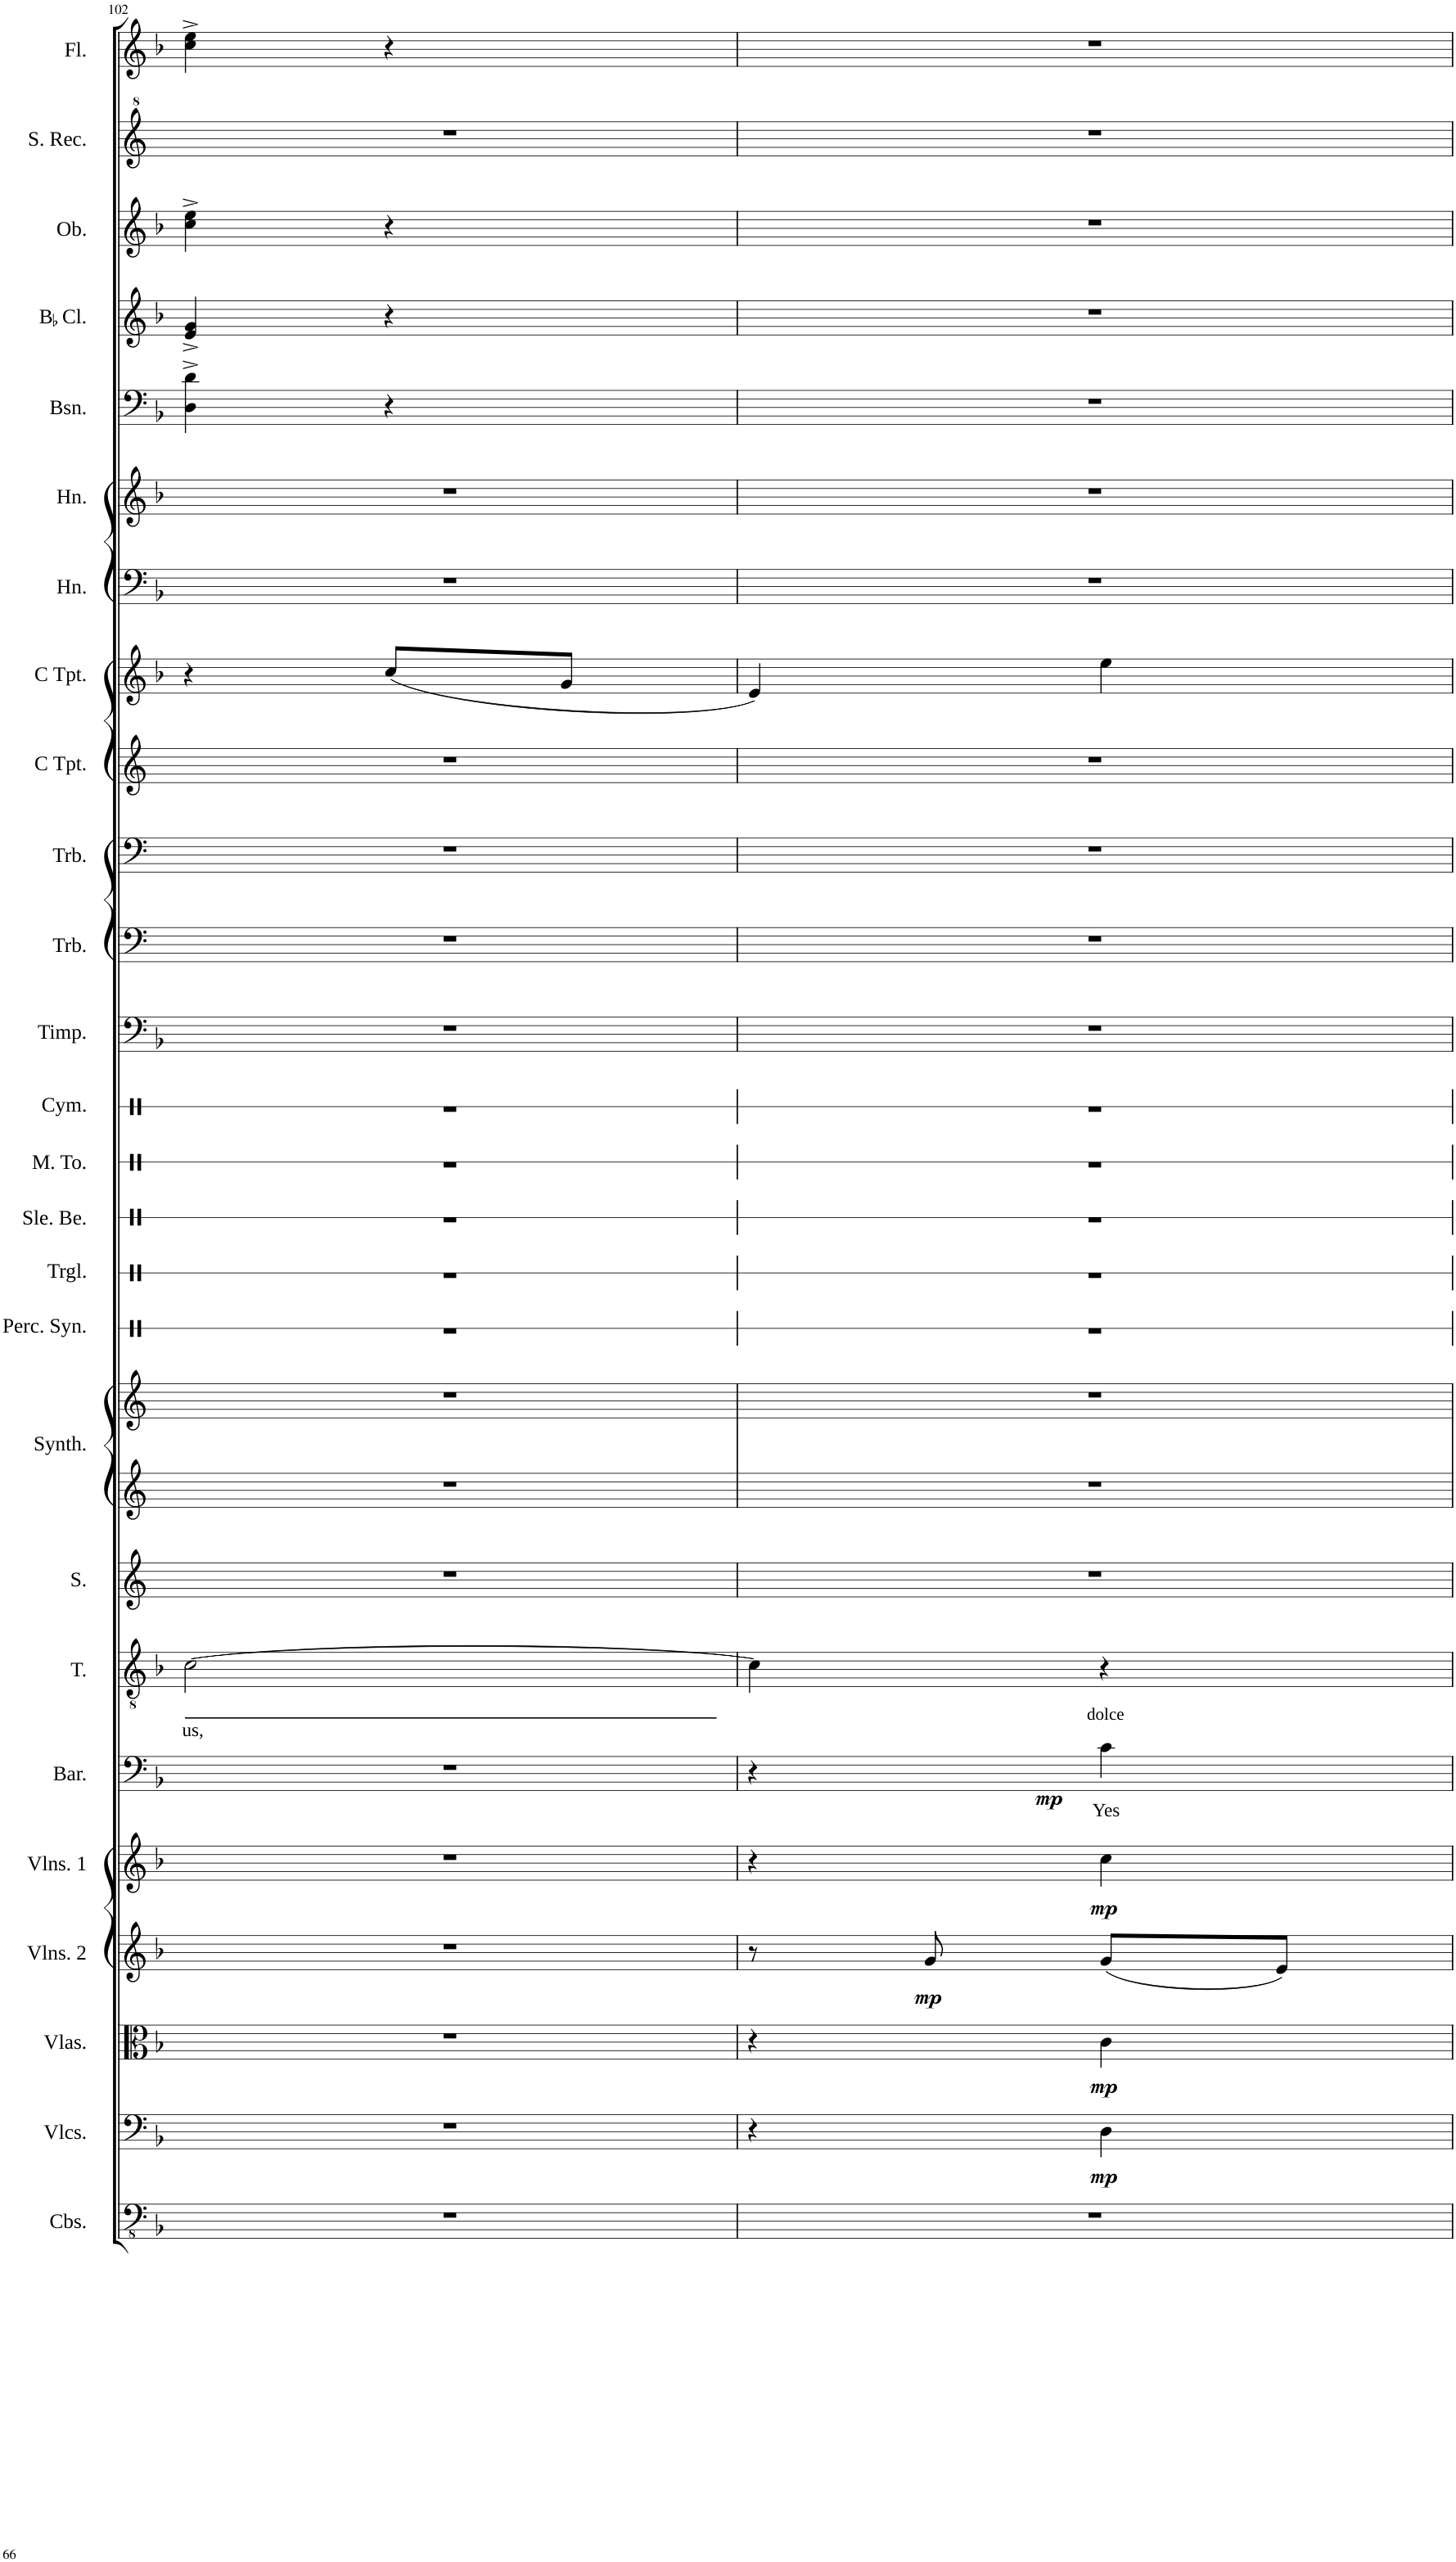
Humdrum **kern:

**kern	**kern	**dynam	**kern	**dynam	**kern	**dynam	**kern	**dynam	**kern	**text	**dynam	**kern	**text	**kern	**kern	**kern	**kern	**kern	**kern	**kern	**kern	**kern	**kern	**kern	**kern	**kern	**kern	**kern	**kern	**kern	**kern	**kern	**kern
*part26	*part25	*part25	*part24	*part24	*part23	*part23	*part22	*part22	*part21	*part21	*part21	*part20	*part20	*part19	*part18	*part18	*part17	*part16	*part15	*part14	*part13	*part12	*part11	*part10	*part9	*part8	*part7	*part6	*part5	*part4	*part3	*part2	*part1
*staff27	*staff26	*staff26	*staff25	*staff25	*staff24	*staff24	*staff23	*staff23	*staff22	*staff22	*staff22	*staff21	*staff21	*staff20	*staff19	*staff18	*staff17	*staff16	*staff15	*staff14	*staff13	*staff12	*staff11	*staff10	*staff9	*staff8	*staff7	*staff6	*staff5	*staff4	*staff3	*staff2	*staff1
*I"Contrabasses	*I"Violoncellos	*	*I"Violas	*	*I"Violins 2	*	*I"Violins 1	*	*I"Baritone	*	*	*I"Tenor	*	*I"Soprano	*I"Keyboard Synthesizer	*	*I"Percussion Synthesizer	*I"Triangle	*I"Sleigh Bells	*I"Mid Tom	*I"Cymbal	*I"Timpani	*I"Trombone	*I"Trombone	*I"C Trumpet	*I"C Trumpet	*I"Horn	*I"Horn	*I"Bassoon	*I"BaccidentalFlat Clarinet	*I"Oboe	*I"Soprano Recorder	*I"Flute
*I'Cbs.	*I'Vlcs.	*	*I'Vlas.	*	*I'Vlns. 2	*	*I'Vlns. 1	*	*I'Bar.	*	*	*I'T.	*	*I'S.	*I'Synth.	*	*I'Perc. Syn.	*I'Trgl.	*I'Sle. Be.	*I'M. To.	*I'Cym.	*I'Timp.	*I'Trb.	*I'Trb.	*I'C Tpt.	*I'C Tpt.	*I'Hn.	*I'Hn.	*I'Bsn.	*I'BaccidentalFlat Cl.	*I'Ob.	*I'S. Rec.	*I'Fl.
!!LO:PB:g=z
*clefFv4	*clefF4	*	*clefC3	*	*clefG2	*	*clefG2	*	*clefF4	*	*	*clefGv2	*	*clefG2	*clefG2	*clefG2	*clefX	*clefX	*clefX	*clefX	*clefX	*clefF4	*clefF4	*clefF4	*clefG2	*clefG2	*clefF4	*clefG2	*clefF4	*clefG2	*clefG2	*clefG^2	*clefG2
*	*	*	*	*	*	*	*	*	*	*	*	*	*	*	*	*	*	*	*	*	*	*	*	*	*	*	*ITrd4c7	*ITrd4c7	*	*ITrd1c2	*	*	*
*k[b-]	*k[b-]	*	*k[b-]	*	*k[b-]	*	*k[b-]	*	*k[b-]	*	*	*k[b-]	*	*k[]	*k[]	*k[]	*k[]	*k[]	*k[]	*k[]	*k[]	*k[b-]	*k[]	*k[]	*k[]	*k[b-]	*k[b-]	*k[b-]	*k[b-]	*k[b-]	*k[b-]	*k[]	*k[b-]
*M2/4	*M2/4	*	*M2/4	*	*M2/4	*	*M2/4	*	*M2/4	*	*	*M2/4	*	*M2/4	*M2/4	*M2/4	*M2/4	*M2/4	*M2/4	*M2/4	*M2/4	*M2/4	*M2/4	*M2/4	*M2/4	*M2/4	*M2/4	*M2/4	*M2/4	*M2/4	*M2/4	*M2/4	*M2/4
=102	=102	=102	=102	=102	=102	=102	=102	=102	=102	=102	=102	=102	=102	=102	=102	=102	=102	=102	=102	=102	=102	=102	=102	=102	=102	=102	=102	=102	=102	=102	=102	=102	=102
!	!	!	!	!	!	!	!	!	!	!	!	!	!LO:LY:b	!	!	!	!	!	!	!	!	!	!	!	!	!	!	!	!	!	!	!	!
2r	2r	.	2r	.	2r	.	2r	.	2r	.	.	[2c\	us,	2r	2r	2r	2r	2r	2r	2r	2r	2r	2r	2r	2r	4r	2r	2r	4D\^ 4d\^	4e/^ 4g/^	4cc\^ 4ee\^	2r	4cc\^ 4ee\^
.	.	.	.	.	.	.	.	.	.	.	.	.	.	.	.	.	.	.	.	.	.	.	.	.	.	(8cc/L	.	.	4r	4r	4r	.	4r
.	.	.	.	.	.	.	.	.	.	.	.	.	.	.	.	.	.	.	.	.	.	.	.	.	.	8g/J	.	.	.	.	.	.	.
=103	=103	=103	=103	=103	=103	=103	=103	=103	=103	=103	=103	=103	=103	=103	=103	=103	=103	=103	=103	=103	=103	=103	=103	=103	=103	=103	=103	=103	=103	=103	=103	=103	=103
2r	4r	.	4r	.	8r	.	4r	.	4r	.	.	4c\]	.	2r	2r	2r	2r	2r	2r	2r	2r	2r	2r	2r	2r	4e/)	2r	2r	2r	2r	2r	2r	2r
!	!	!	!	!	!	!LO:DY:b	!	!	!	!	!	!	!	!	!	!	!	!	!	!	!	!	!	!	!	!	!	!	!	!	!	!	!
.	.	.	.	.	8g/	mp	.	.	.	.	.	.	.	.	.	.	.	.	.	.	.	.	.	.	.	.	.	.	.	.	.	.	.
!	!	!	!	!	!	!	!	!	!LO:TX:a:t=dolce	!	!	!	!	!	!	!	!	!	!	!	!	!	!	!	!	!	!	!	!	!	!	!	!
!	!	!LO:DY:b	!	!LO:DY:b	!	!	!	!LO:DY:b	!	!LO:LY:b	!LO:DY:b	!	!	!	!	!	!	!	!	!	!	!	!	!	!	!	!	!	!	!	!	!	!
.	4D\	mp	4c\	mp	(8g/L	.	4cc\	mp	4c\	Yes	mp	4r	.	.	.	.	.	.	.	.	.	.	.	.	.	4ee\	.	.	.	.	.	.	.
.	.	.	.	.	8e/J)	.	.	.	.	.	.	.	.	.	.	.	.	.	.	.	.	.	.	.	.	.	.	.	.	.	.	.	.
=	=	=	=	=	=	=	=	=	=	=	=	=	=	=	=	=	=	=	=	=	=	=	=	=	=	=	=	=	=	=	=	=	=
*-	*-	*-	*-	*-	*-	*-	*-	*-	*-	*-	*-	*-	*-	*-	*-	*-	*-	*-	*-	*-	*-	*-	*-	*-	*-	*-	*-	*-	*-	*-	*-	*-	*-
